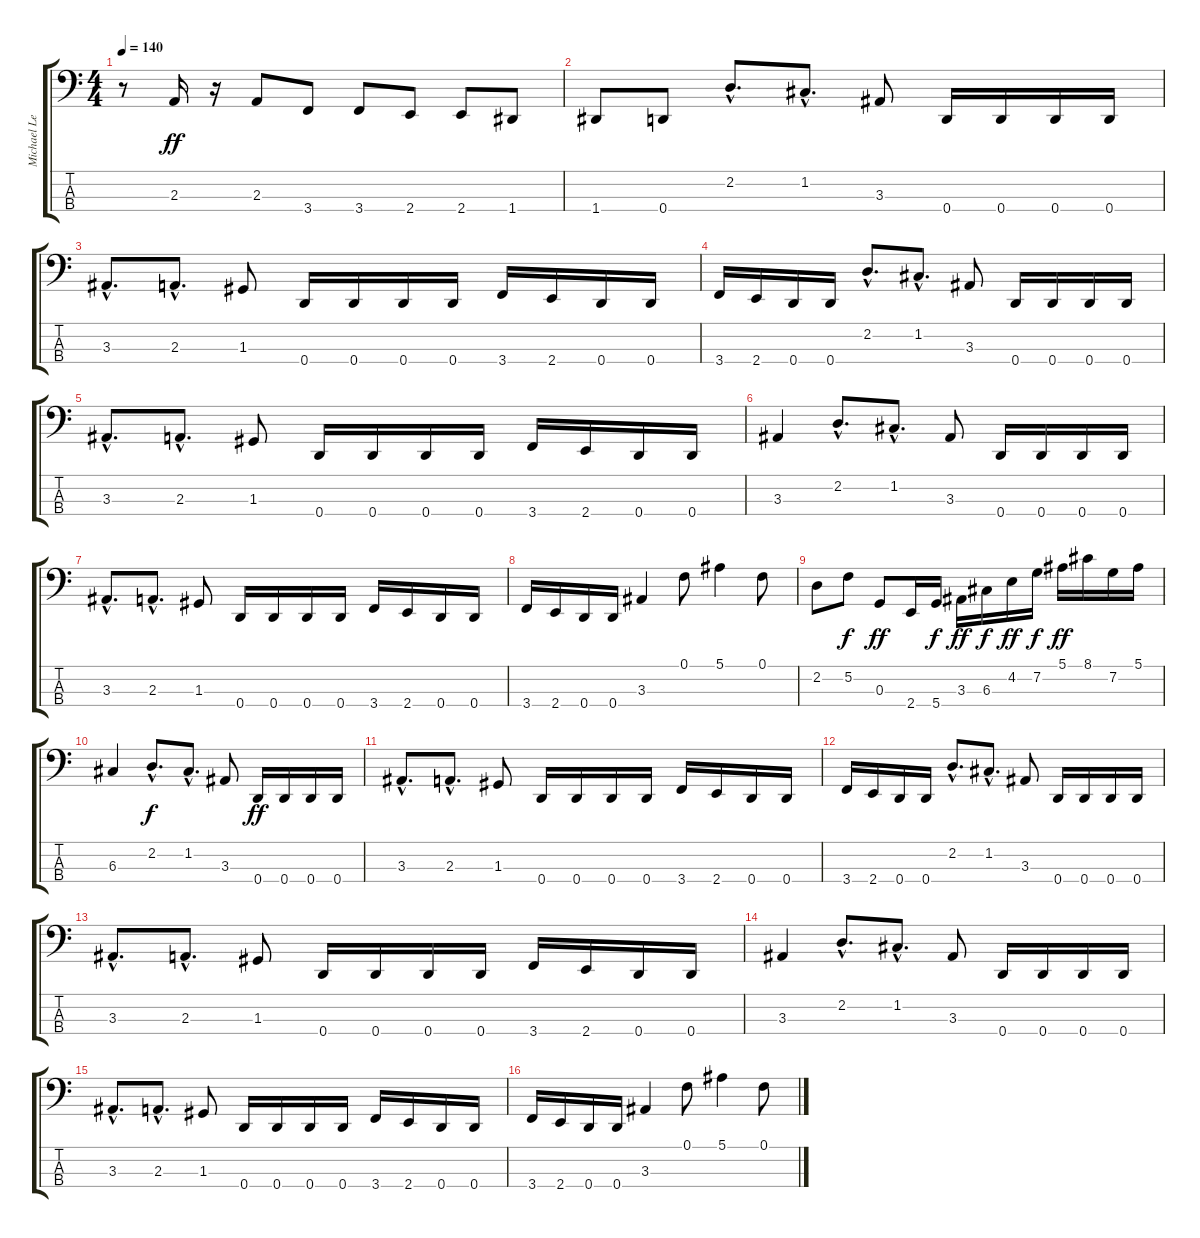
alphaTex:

\track ("Michael LePond" "Michael Le") {instrument electricbassfinger}
\staff {score tabs}
\tuning (F2 C2 G1 D1) {hide}
\ts (4 4)
\tempo 140
\clef f4
\ks c
r.8{dy ff} 2.3.16 r.16 2.3.8 3.4.8 3.4.8 2.4.8 2.4.8 1.4.8 |
1.4.8 0.4.8 2.2{hac}.8{d} 1.2{hac}.8{d} 3.3.8 0.4.16 0.4.16 0.4.16 0.4.16 |
3.3{hac}.8{d} 2.3{hac}.8{d} 1.3.8 0.4.16 0.4.16 0.4.16 0.4.16 3.4.16 2.4.16 0.4.16 0.4.16 |
3.4.16 2.4.16 0.4.16 0.4.16 2.2{hac}.8{d} 1.2{hac}.8{d} 3.3.8 0.4.16 0.4.16 0.4.16 0.4.16 |
3.3{hac}.8{d} 2.3{hac}.8{d} 1.3.8 0.4.16 0.4.16 0.4.16 0.4.16 3.4.16 2.4.16 0.4.16 0.4.16 |
3.3.4 2.2{hac}.8{d} 1.2{hac}.8{d} 3.3.8 0.4.16 0.4.16 0.4.16 0.4.16 |
3.3{hac}.8{d} 2.3{hac}.8{d} 1.3.8 0.4.16 0.4.16 0.4.16 0.4.16 3.4.16 2.4.16 0.4.16 0.4.16 |
3.4.16 2.4.16 0.4.16 0.4.16 3.3.4 0.1.8 5.1.4 0.1.8 |
2.2.8 5.2.8{dy f} 0.3.8{dy ff} 2.4.16 5.4.16{dy f} 3.3.16{dy ff} 6.3.16{dy f} 4.2.16{dy ff} 7.2.16{dy f} 5.1.16{dy ff} 8.1.16 7.2.16 5.1.16 |
6.3.4 2.2{hac}.8{d dy f} 1.2{hac}.8{d} 3.3.8 0.4.16{dy ff} 0.4.16 0.4.16 0.4.16 |
3.3{hac}.8{d} 2.3{hac}.8{d} 1.3.8 0.4.16 0.4.16 0.4.16 0.4.16 3.4.16 2.4.16 0.4.16 0.4.16 |
3.4.16 2.4.16 0.4.16 0.4.16 2.2{hac}.8{d} 1.2{hac}.8{d} 3.3.8 0.4.16 0.4.16 0.4.16 0.4.16 |
3.3{hac}.8{d} 2.3{hac}.8{d} 1.3.8 0.4.16 0.4.16 0.4.16 0.4.16 3.4.16 2.4.16 0.4.16 0.4.16 |
3.3.4 2.2{hac}.8{d} 1.2{hac}.8{d} 3.3.8 0.4.16 0.4.16 0.4.16 0.4.16 |
3.3{hac}.8{d} 2.3{hac}.8{d} 1.3.8 0.4.16 0.4.16 0.4.16 0.4.16 3.4.16 2.4.16 0.4.16 0.4.16 |
3.4.16 2.4.16 0.4.16 0.4.16 3.3.4 0.1.8 5.1.4 0.1.8
